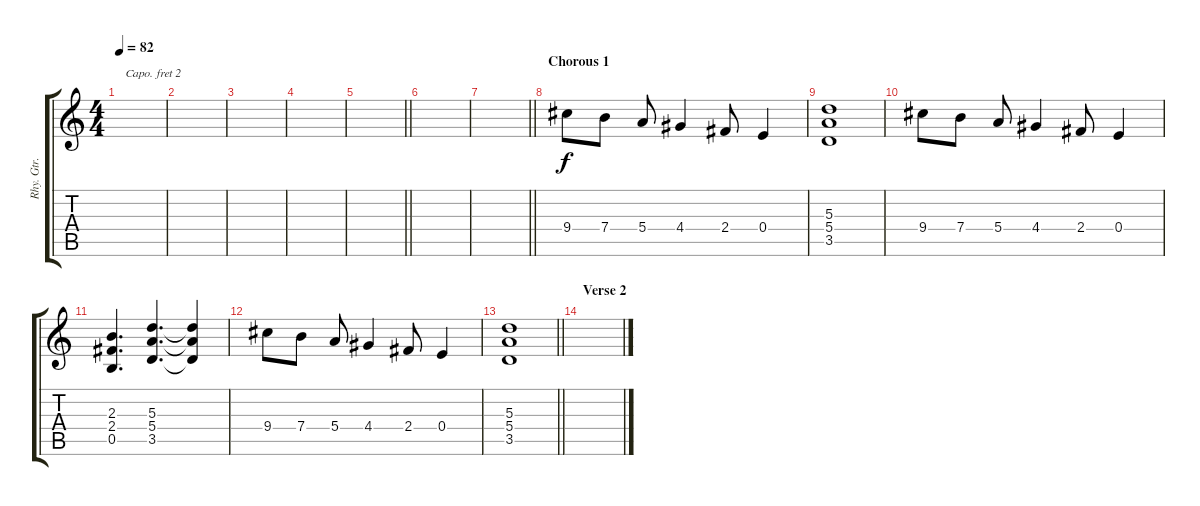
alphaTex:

\track ("Rhy. Gtr. 2" "Rhy. Gtr. ") {instrument overdrivenguitar}
\staff {score tabs}
\capo 2
\tuning (E4 B3 G3 D3 A2 E2) {hide}
\ts (4 4)
\tempo 82
\clef g2
\ks c
|
|
|
|
\barLineRight lightlight
|
\section ("" "")
|
\barLineRight lightlight
|
\section ("" "Chorous 1")
9.4.8 7.4.8 5.4.8 4.4.4 2.4.8 0.4.4 |
(5.3 5.4 3.5).1 |
9.4.8 7.4.8 5.4.8 4.4.4 2.4.8 0.4.4 |
(2.3 2.4 0.5).4{d} (5.3 5.4 3.5).4{d} (5.3{t} 5.4{t} 3.5{t}).4 |
9.4.8 7.4.8 5.4.8 4.4.4 2.4.8 0.4.4 |
\barLineRight lightlight
(5.3 5.4 3.5).1 |
\section ("" "Verse 2")
